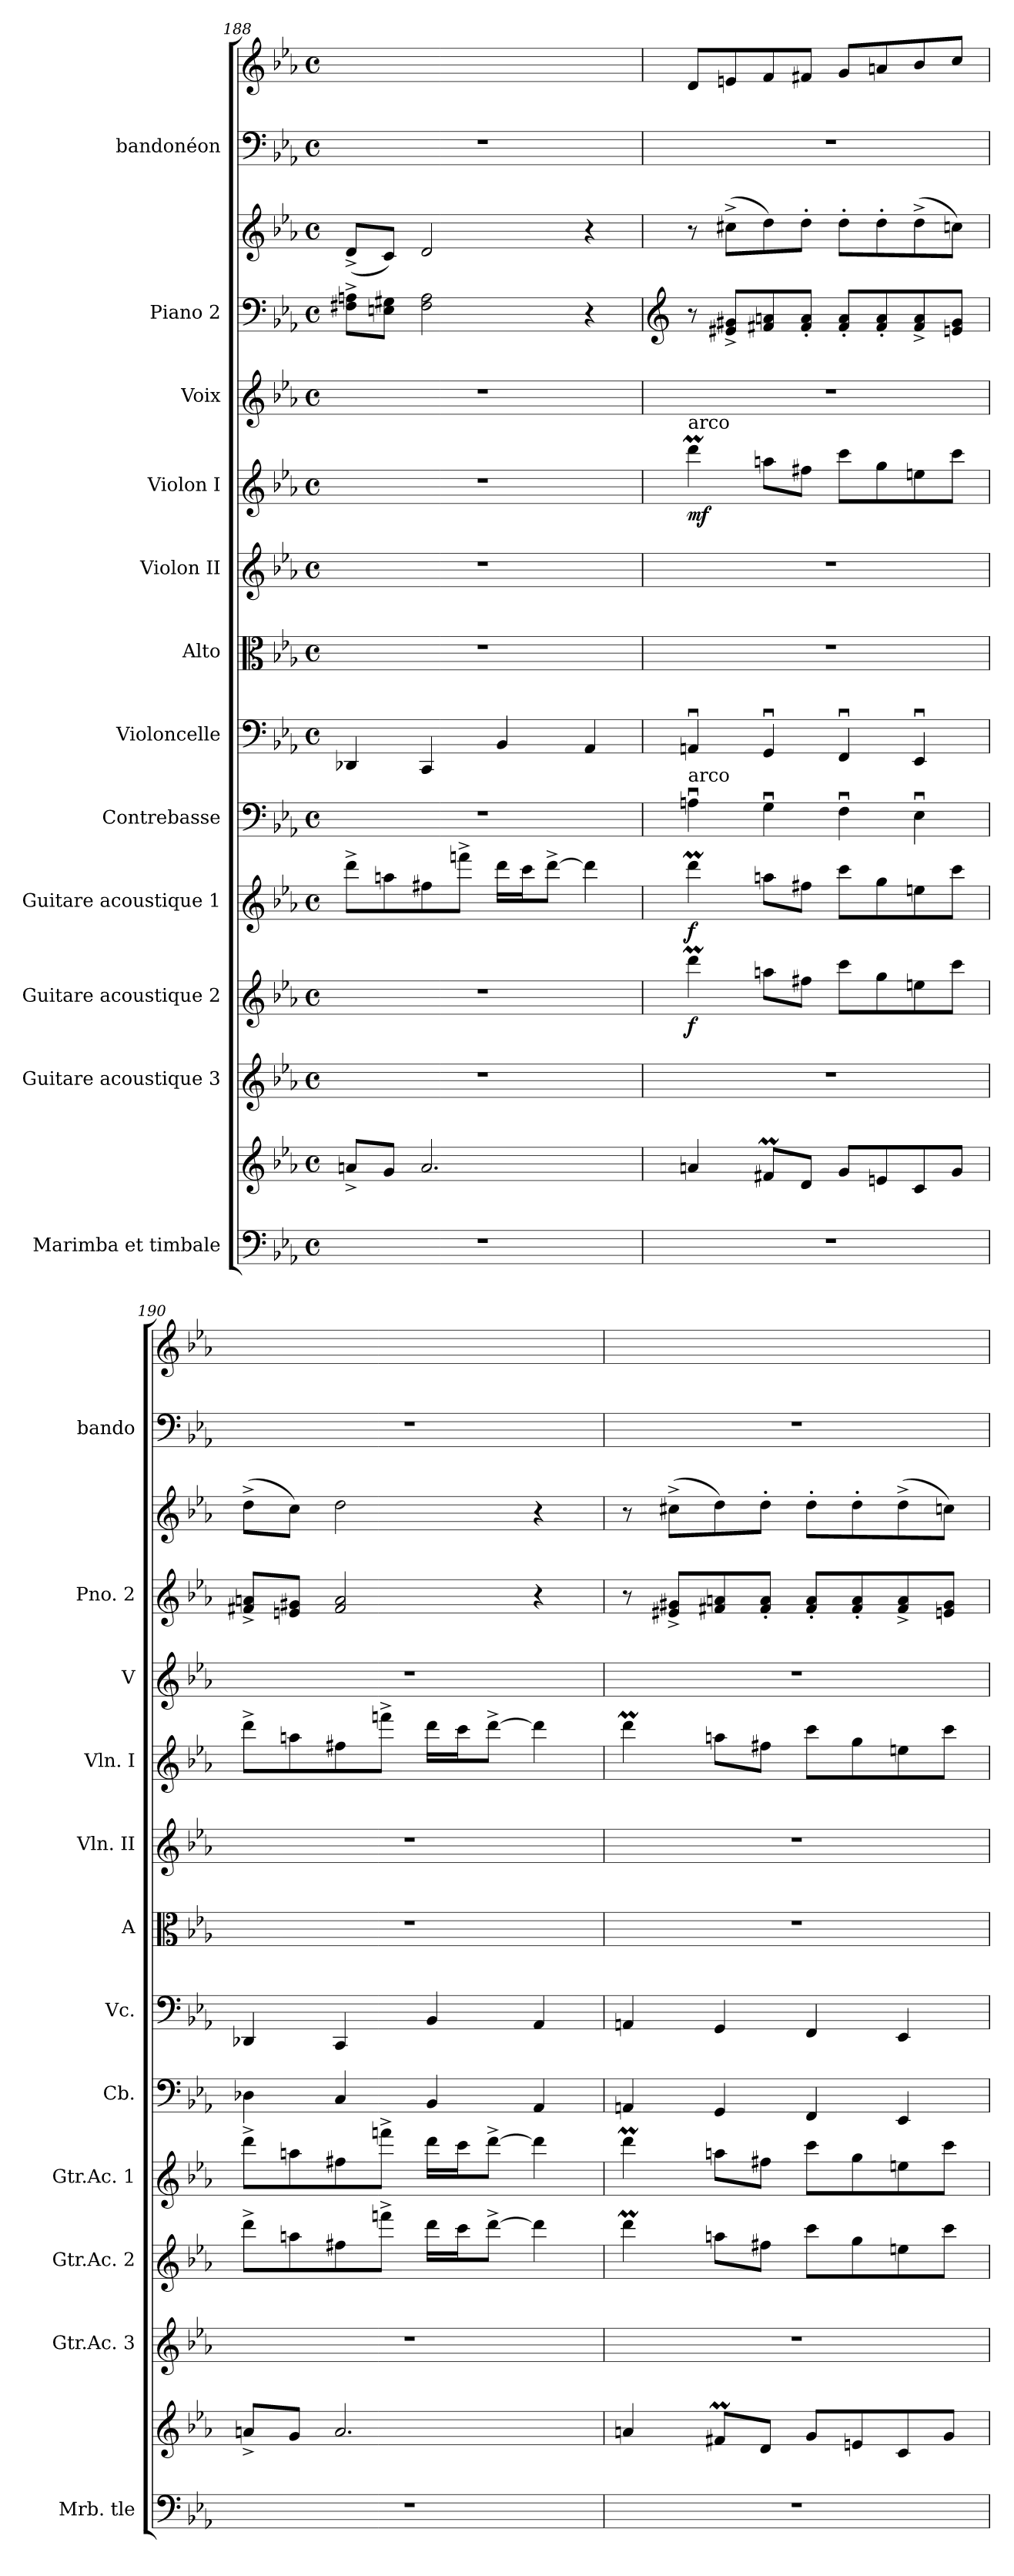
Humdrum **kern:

**kern	**kern	**kern	**kern	**dynam	**kern	**dynam	**kern	**kern	**kern	**kern	**kern	**dynam	**kern	**kern	**kern	**kern	**kern
*part12	*part12	*part11	*part10	*part10	*part9	*part9	*part8	*part7	*part6	*part5	*part4	*part4	*part3	*part2	*part2	*part1	*part1
*staff15	*staff14	*staff13	*staff12	*staff12	*staff11	*staff11	*staff10	*staff9	*staff8	*staff7	*staff6	*staff6	*staff5	*staff4	*staff3	*staff2	*staff1
*I"Marimba et timbale	*	*I"Guitare acoustique 3	*I"Guitare acoustique 2	*	*I"Guitare acoustique 1	*	*I"Contrebasse	*I"Violoncelle	*I"Alto	*I"Violon II	*I"Violon I	*	*I"Voix	*I"Piano 2	*	*I"bandonéon	*
*I'Mrb. tle	*	*I'Gtr.Ac. 3	*I'Gtr.Ac. 2	*	*I'Gtr.Ac. 1	*	*I'Cb.	*I'Vc.	*I'A	*I'Vln. II	*I'Vln. I	*	*I'V	*I'Pno. 2	*	*I'bando	*
*clefF4	*clefG2	*clefG2	*clefG2	*	*clefG2	*	*clefF4	*clefF4	*clefC3	*clefG2	*clefG2	*	*clefG2	*clefF4	*clefG2	*clefF4	*clefG2
*	*	*ITrd7c12	*ITrd7c12	*	*ITrd7c12	*	*ITrd7c12	*	*	*	*	*	*	*	*	*	*
*k[b-e-a-]	*k[b-e-a-]	*k[b-e-a-]	*k[b-e-a-]	*	*k[b-e-a-]	*	*k[b-e-a-]	*k[b-e-a-]	*k[b-e-a-]	*k[b-e-a-]	*k[b-e-a-]	*	*k[b-e-a-]	*k[b-e-a-]	*k[b-e-a-]	*k[b-e-a-]	*k[b-e-a-]
*c:	*c:	*c:	*c:	*	*c:	*	*c:	*c:	*c:	*c:	*c:	*	*c:	*c:	*c:	*c:	*c:
*M4/4	*M4/4	*M4/4	*M4/4	*	*M4/4	*	*M4/4	*M4/4	*M4/4	*M4/4	*M4/4	*	*M4/4	*M4/4	*M4/4	*M4/4	*M4/4
*met(c)	*met(c)	*met(c)	*met(c)	*	*met(c)	*	*met(c)	*met(c)	*met(c)	*met(c)	*met(c)	*	*met(c)	*met(c)	*met(c)	*met(c)	*met(c)
=188	=188	=188	=188	=188	=188	=188	=188	=188	=188	=188	=188	=188	=188	=188	=188	=188	=188
1r	8an^</L	1r	1r	.	8dd^>\L	.	1r	4DD-X/	1r	1r	1r	.	1r	8F#X\^> 8An\^>L	(<8d^</L	1r	1dyy
.	8g/J	.	.	.	8an\	.	.	.	.	.	.	.	.	8En\ 8G#X\J	8c/J)	.	.
.	2.a/	.	.	.	8f#X\	.	.	4CC/	.	.	.	.	.	2F#\ 2A\	2d/	.	.
.	.	.	.	.	8ffn^>\J	.	.	.	.	.	.	.	.	.	.	.	.
.	.	.	.	.	16dd\LL	.	.	4BB-/	.	.	.	.	.	.	.	.	.
.	.	.	.	.	16cc\J	.	.	.	.	.	.	.	.	.	.	.	.
.	.	.	.	.	[8dd^>\J	.	.	.	.	.	.	.	.	.	.	.	.
.	.	.	.	.	4dd\]	.	.	4AA-/	.	.	.	.	.	4r	4r	.	.
!!LO:PB:g=z
=189	=189	=189	=189	=189	=189	=189	=189	=189	=189	=189	=189	=189	=189	=189	=189	=189	=189
*	*	*	*	*	*	*	*	*	*	*	*	*	*	*clefG2	*	*	*
!	!	!	!	!	!	!	!	!	!	!	!LO:TX:a:t=arco	!	!	!	!	!	!
!	!	!	!	!	!	!	!LO:TX:a:t=arco	!	!	!	!	!	!	!	!	!	!
!	!	!	!	!LO:DY:b	!	!LO:DY:b	!	!	!	!	!	!LO:DY:b	!	!	!	!	!
1r	4an/	1r	4ddm\	f	4ddm\	f	4AAnu>\	4AAnu>/	1r	1r	4dddm\	mf	1r	8r	8r	1r	8d/L
.	.	.	.	.	.	.	.	.	.	.	.	.	.	8e#X/^< 8g#X/^<L	(>8cc#X^>\L	.	8en/
.	8f#Xm/L	.	8an\L	.	8an\L	.	4GGu>\	4GGu>/	.	.	8aan\L	.	.	8f#X/ 8an/	8dd\)	.	8f/
.	8d/J	.	8f#X\J	.	8f#X\J	.	.	.	.	.	8ff#X\J	.	.	8f#/'< 8a/'<J	8dd'>\J	.	8f#X/J
.	8g/L	.	8cc\L	.	8cc\L	.	4FFu>\	4FFu>/	.	.	8ccc\L	.	.	8f#/'< 8a/'<L	8dd'>\L	.	8g/L
.	8en/	.	8g\	.	8g\	.	.	.	.	.	8gg\	.	.	8f#/'< 8a/'<	8dd'>\	.	8an/
.	8c/	.	8en\	.	8en\	.	4EE-u>\	4EE-u>/	.	.	8een\	.	.	8f#/^< 8a/^<	(>8dd^>\	.	8b-/
.	8g/J	.	8cc\J	.	8cc\J	.	.	.	.	.	8ccc\J	.	.	8en/ 8g#/J	8ccn\J)	.	8cc/J
=190	=190	=190	=190	=190	=190	=190	=190	=190	=190	=190	=190	=190	=190	=190	=190	=190	=190
1r	8an^</L	1r	8dd^>\L	.	8dd^>\L	.	4DD-X\	4DD-X/	1r	1r	8ddd^>\L	.	1r	8f#X/^< 8an/^<L	(>8dd^>\L	1r	4ryy
.	8g/J	.	8an\	.	8an\	.	.	.	.	.	8aan\	.	.	8en/ 8g#X/J	8cc\J)	.	.
.	2.a/	.	8f#X\	.	8f#X\	.	4CC/	4CC/	.	.	8ff#X\	.	.	2f#/ 2a/	2dd\	.	2.d/yy
.	.	.	8ffn^>\J	.	8ffn^>\J	.	.	.	.	.	8fffn^>\J	.	.	.	.	.	.
.	.	.	16dd\LL	.	16dd\LL	.	4BBB-/	4BB-/	.	.	16ddd\LL	.	.	.	.	.	.
.	.	.	16cc\J	.	16cc\J	.	.	.	.	.	16ccc\J	.	.	.	.	.	.
.	.	.	[8dd^>\J	.	[8dd^>\J	.	.	.	.	.	[8ddd^>\J	.	.	.	.	.	.
.	.	.	4dd\]	.	4dd\]	.	4AAA-/	4AA-/	.	.	4ddd\]	.	.	4r	4r	.	.
=191	=191	=191	=191	=191	=191	=191	=191	=191	=191	=191	=191	=191	=191	=191	=191	=191	=191
1r	4an/	1r	4ddm\	.	4ddm\	.	4AAAn/	4AAn/	1r	1r	4dddm\	.	1r	8r	8r	1r	1dyy
.	.	.	.	.	.	.	.	.	.	.	.	.	.	8e#X/^< 8g#X/^<L	(>8cc#X^>\L	.	.
.	8f#Xm/L	.	8an\L	.	8an\L	.	4GGG/	4GG/	.	.	8aan\L	.	.	8f#X/ 8an/	8dd\)	.	.
.	8d/J	.	8f#X\J	.	8f#X\J	.	.	.	.	.	8ff#X\J	.	.	8f#/'< 8a/'<J	8dd'>\J	.	.
.	8g/L	.	8cc\L	.	8cc\L	.	4FFF/	4FF/	.	.	8ccc\L	.	.	8f#/'< 8a/'<L	8dd'>\L	.	.
.	8en/	.	8g\	.	8g\	.	.	.	.	.	8gg\	.	.	8f#/'< 8a/'<	8dd'>\	.	.
.	8c/	.	8en\	.	8en\	.	4EEE-/	4EE-/	.	.	8een\	.	.	8f#/^< 8a/^<	(>8dd^>\	.	.
.	8g/J	.	8cc\J	.	8cc\J	.	.	.	.	.	8ccc\J	.	.	8en/ 8g#/J	8ccn\J)	.	.
=	=	=	=	=	=	=	=	=	=	=	=	=	=	=	=	=	=
*-	*-	*-	*-	*-	*-	*-	*-	*-	*-	*-	*-	*-	*-	*-	*-	*-	*-
